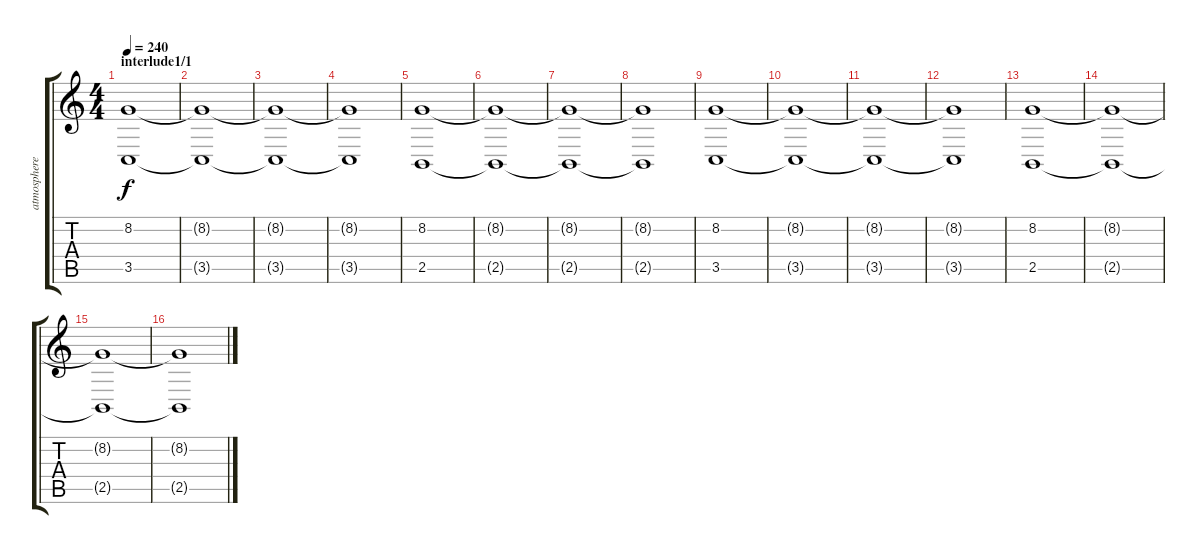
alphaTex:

\track ("atmosphere(alex stariopoli)" "atmosphere") {instrument stringensemble2}
\staff {score tabs}
\tuning (E4 B3 G3 D3 A2 E2) {hide}
\ts (4 4)
\section ("" "interlude1/1")
\tempo 240
\clef g2
\ks c
(8.2 3.5).1{dy f} |
(8.2{t} 3.5{t}).1 |
(8.2{t} 3.5{t}).1 |
(8.2{t} 3.5{t}).1 |
(8.2 2.5).1 |
(8.2{t} 2.5{t}).1 |
(8.2{t} 2.5{t}).1 |
(8.2{t} 2.5{t}).1 |
(8.2 3.5).1 |
(8.2{t} 3.5{t}).1 |
(8.2{t} 3.5{t}).1 |
(8.2{t} 3.5{t}).1 |
(8.2 2.5).1 |
(8.2{t} 2.5{t}).1 |
(8.2{t} 2.5{t}).1 |
(8.2{t} 2.5{t}).1
